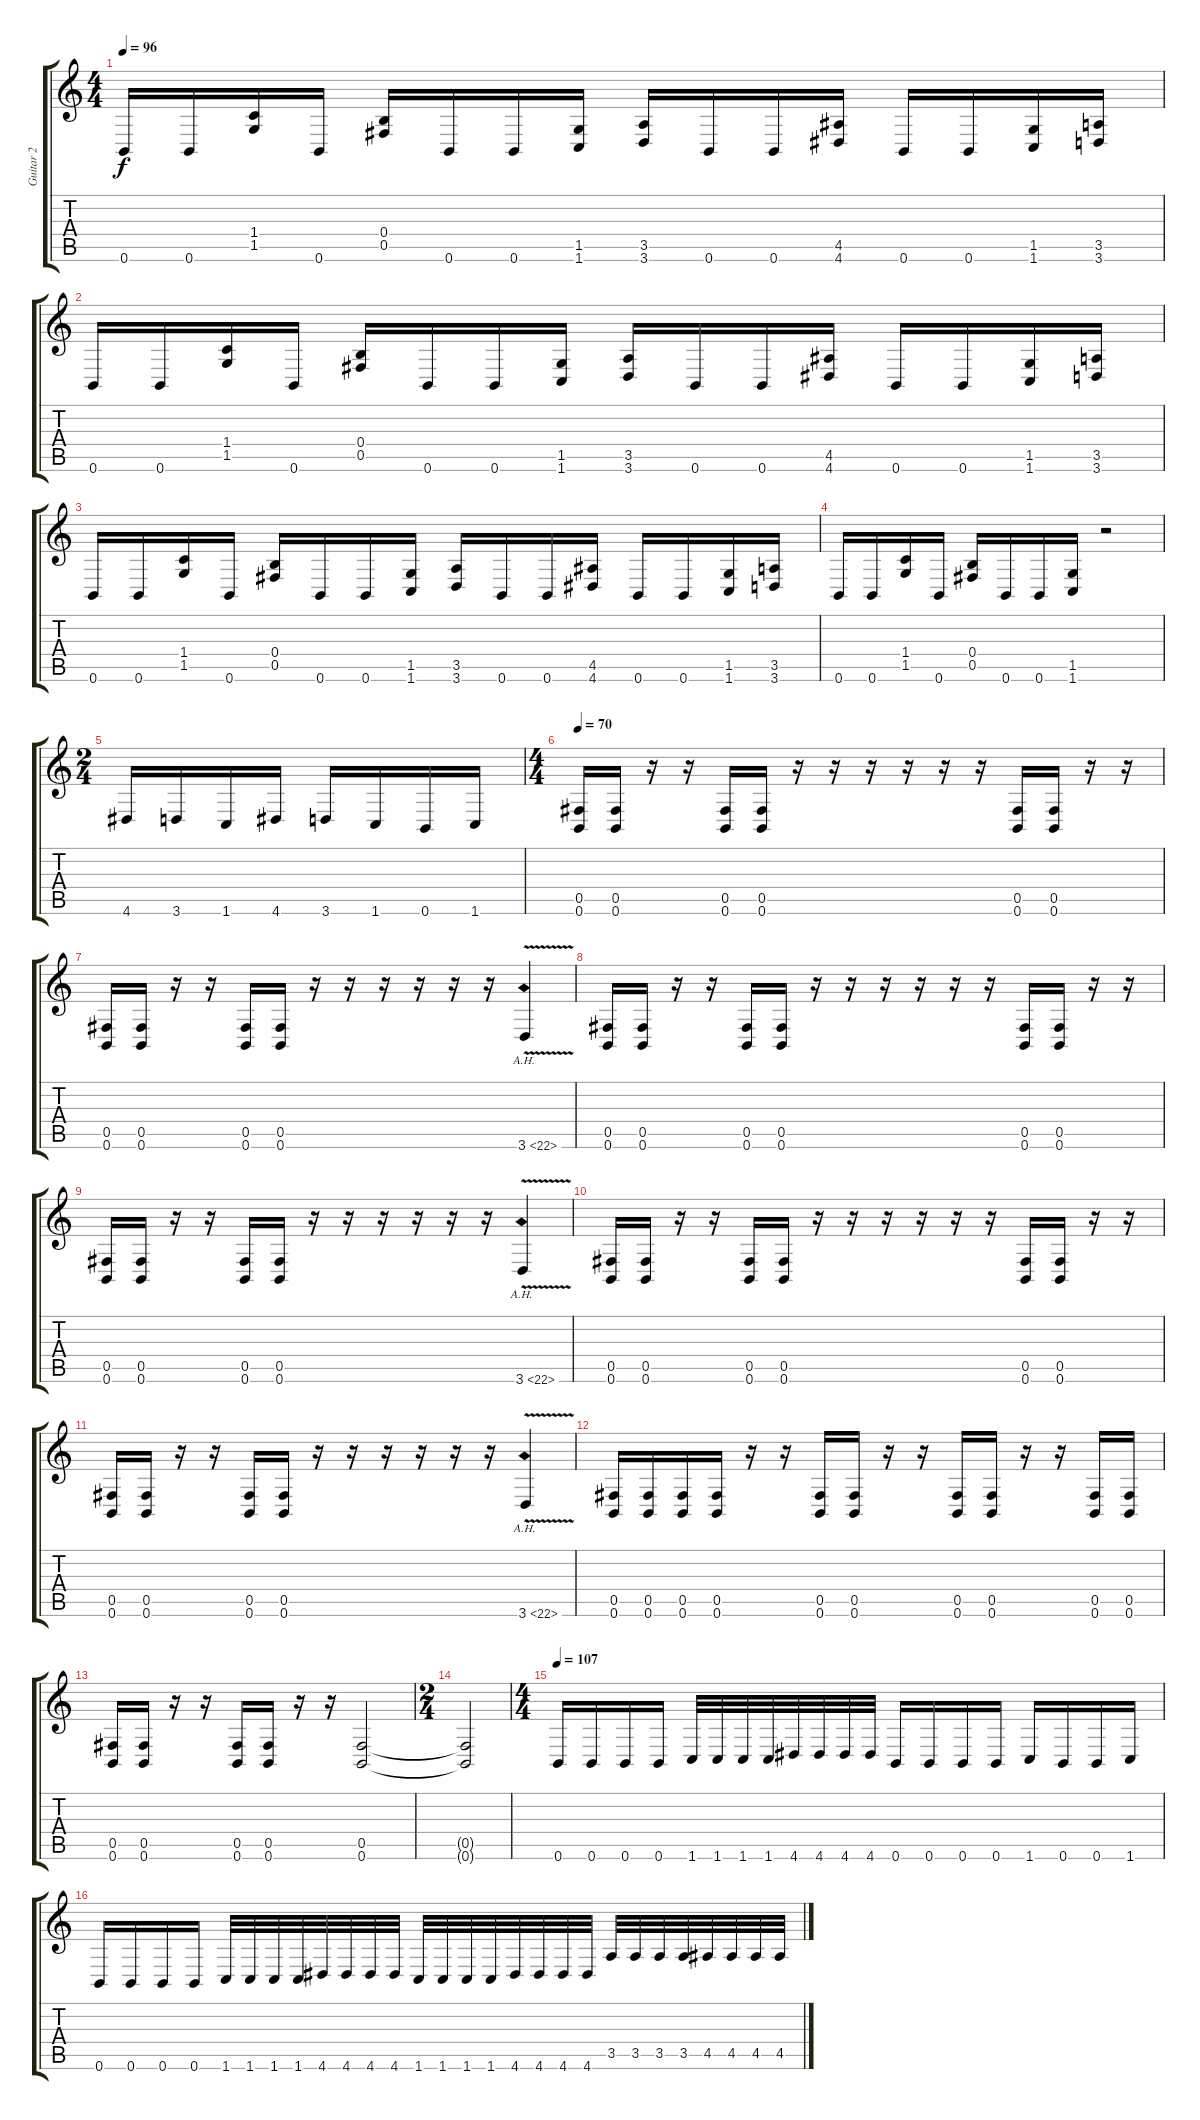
\track ("Guitar 2" "Guitar 2") {instrument overdrivenguitar}
\staff {score tabs}
\tuning (Db4 Ab3 E3 B2 Gb2 B1) {hide}
\ts (4 4)
\tempo 96
\clef g2
\ks c
0.6.16{dy f} 0.6.16 (1.4 1.5).16 0.6.16 (0.4 0.5).16 0.6.16 0.6.16 (1.5 1.6).16 (3.5 3.6).16 0.6.16 0.6.16 (4.5 4.6).16 0.6.16 0.6.16 (1.5 1.6).16 (3.5 3.6).16 |
0.6.16 0.6.16 (1.4 1.5).16 0.6.16 (0.4 0.5).16 0.6.16 0.6.16 (1.5 1.6).16 (3.5 3.6).16 0.6.16 0.6.16 (4.5 4.6).16 0.6.16 0.6.16 (1.5 1.6).16 (3.5 3.6).16 |
0.6.16 0.6.16 (1.4 1.5).16 0.6.16 (0.4 0.5).16 0.6.16 0.6.16 (1.5 1.6).16 (3.5 3.6).16 0.6.16 0.6.16 (4.5 4.6).16 0.6.16 0.6.16 (1.5 1.6).16 (3.5 3.6).16 |
0.6.16 0.6.16 (1.4 1.5).16 0.6.16 (0.4 0.5).16 0.6.16 0.6.16 (1.5 1.6).16 r.2 |
\ts (2 4)
4.6.16 3.6.16 1.6.16 4.6.16 3.6.16 1.6.16 0.6.16 1.6.16 |
\ts (4 4)
\tempo 70
(0.5 0.6).16 (0.5 0.6).16 r.16 r.16 (0.5 0.6).16 (0.5 0.6).16 r.16 r.16 r.16 r.16 r.16 r.16 (0.5 0.6).16 (0.5 0.6).16 r.16 r.16 |
(0.5 0.6).16 (0.5 0.6).16 r.16 r.16 (0.5 0.6).16 (0.5 0.6).16 r.16 r.16 r.16 r.16 r.16 r.16 3.6{ah 19 v}.4 |
(0.5 0.6).16 (0.5 0.6).16 r.16 r.16 (0.5 0.6).16 (0.5 0.6).16 r.16 r.16 r.16 r.16 r.16 r.16 (0.5 0.6).16 (0.5 0.6).16 r.16 r.16 |
(0.5 0.6).16 (0.5 0.6).16 r.16 r.16 (0.5 0.6).16 (0.5 0.6).16 r.16 r.16 r.16 r.16 r.16 r.16 3.6{ah 19 v}.4 |
(0.5 0.6).16 (0.5 0.6).16 r.16 r.16 (0.5 0.6).16 (0.5 0.6).16 r.16 r.16 r.16 r.16 r.16 r.16 (0.5 0.6).16 (0.5 0.6).16 r.16 r.16 |
(0.5 0.6).16 (0.5 0.6).16 r.16 r.16 (0.5 0.6).16 (0.5 0.6).16 r.16 r.16 r.16 r.16 r.16 r.16 3.6{ah 19 v}.4 |
(0.5 0.6).16 (0.5 0.6).16 (0.5 0.6).16 (0.5 0.6).16 r.16 r.16 (0.5 0.6).16 (0.5 0.6).16 r.16 r.16 (0.5 0.6).16 (0.5 0.6).16 r.16 r.16 (0.5 0.6).16 (0.5 0.6).16 |
(0.5 0.6).16 (0.5 0.6).16 r.16 r.16 (0.5 0.6).16 (0.5 0.6).16 r.16 r.16 (0.5 0.6).2 |
\ts (2 4)
(0.5{t} 0.6{t}).2 |
\ts (4 4)
\tempo 107
0.6.16 0.6.16 0.6.16 0.6.16 1.6.32 1.6.32 1.6.32 1.6.32 4.6.32 4.6.32 4.6.32 4.6.32 0.6.16 0.6.16 0.6.16 0.6.16 1.6.16 0.6.16 0.6.16 1.6.16 |
0.6.16 0.6.16 0.6.16 0.6.16 1.6.32 1.6.32 1.6.32 1.6.32 4.6.32 4.6.32 4.6.32 4.6.32 1.6.32 1.6.32 1.6.32 1.6.32 4.6.32 4.6.32 4.6.32 4.6.32 3.5.32 3.5.32 3.5.32 3.5.32 4.5.32 4.5.32 4.5.32 4.5.32
